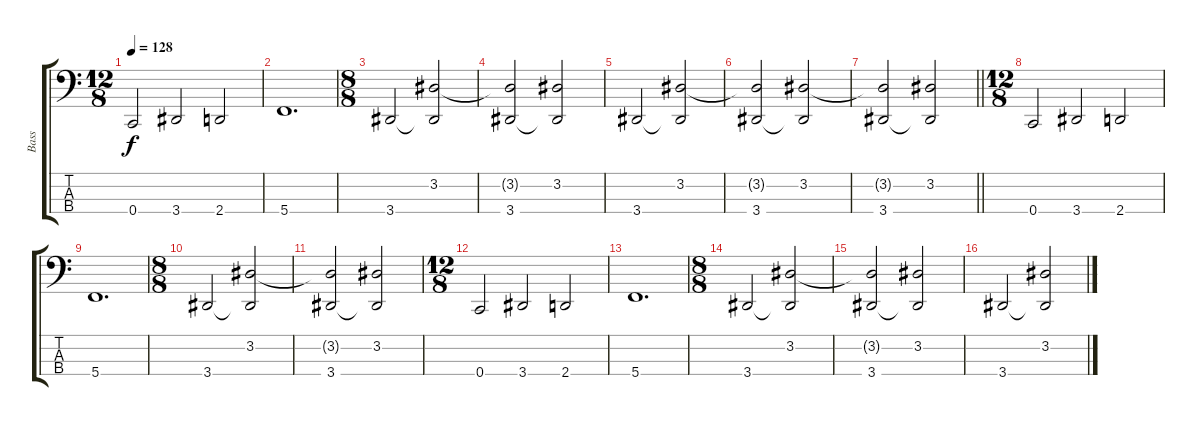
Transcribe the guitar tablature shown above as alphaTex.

\track ("Bass" "Bass") {instrument electricbasspick}
\staff {score tabs}
\tuning (F2 C2 G1 C1) {hide}
\ts (12 8)
\tempo 128
\clef f4
\ks c
0.4.2{dy f} 3.4.2 2.4.2 |
5.4.1{d} |
\ts (8 8)
3.4.2 (3.2 3.4{t}).2 |
(3.2{t} 3.4).2 (3.2 3.4{t}).2 |
3.4.2 (3.2 3.4{t}).2 |
(3.2{t} 3.4).2 (3.2 3.4{t}).2 |
\barLineRight lightlight
(3.2{t} 3.4).2 (3.2 3.4{t}).2 |
\ts (12 8)
0.4.2 3.4.2 2.4.2 |
5.4.1{d} |
\ts (8 8)
3.4.2 (3.2 3.4{t}).2 |
(3.2{t} 3.4).2 (3.2 3.4{t}).2 |
\ts (12 8)
0.4.2 3.4.2 2.4.2 |
5.4.1{d} |
\ts (8 8)
3.4.2 (3.2 3.4{t}).2 |
(3.2{t} 3.4).2 (3.2 3.4{t}).2 |
3.4.2 (3.2 3.4{t}).2
